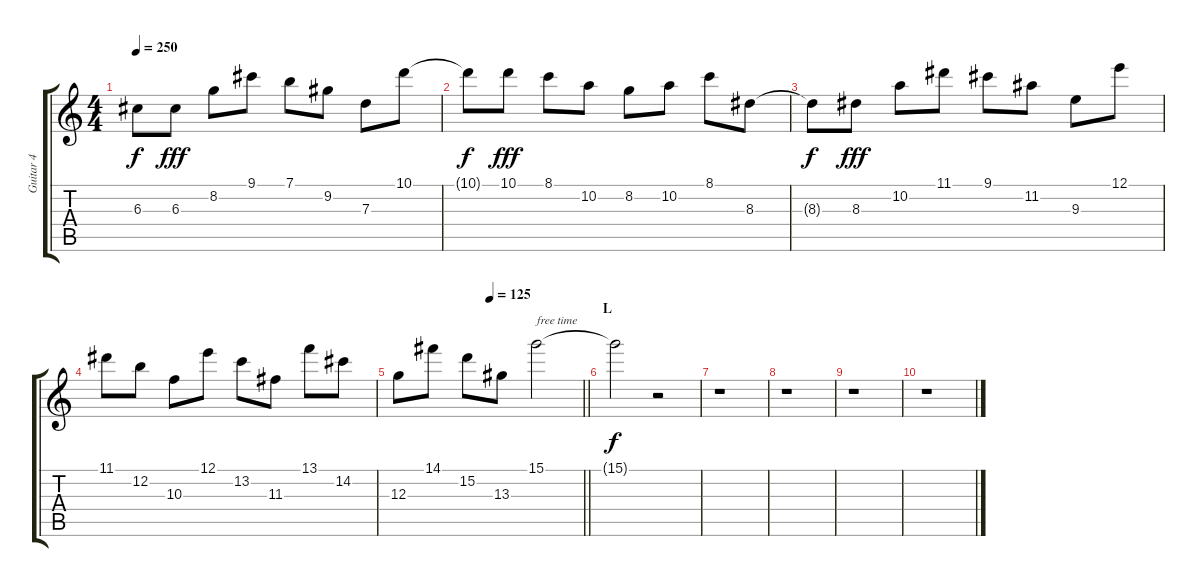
\track ("Guitar 4" "Guitar 4") {instrument distortionguitar}
\staff {score tabs}
\tuning (E4 B3 G3 D3 A2 E2) {hide}
\ts (4 4)
\tempo 250
\clef g2
\ks c
6.3{t}.8{dy f} 6.3.8{dy fff} 8.2.8 9.1.8 7.1.8 9.2.8 7.3.8 10.1.8 |
10.1{t}.8{dy f} 10.1.8{dy fff} 8.1.8 10.2.8 8.2.8 10.2.8 8.1.8 8.3.8 |
8.3{t}.8{dy f} 8.3.8{dy fff} 10.2.8 11.1.8 9.1.8 11.2.8 9.3.8 12.1.8 |
11.1.8 12.2.8 10.3.8 12.1.8 13.2.8 11.3.8 13.1.8 14.2.8 |
\tempo (125 0.5)
\barLineRight lightlight
12.3.8 14.1.8 15.2.8 13.3.8 15.1.2{txt "free time"} |
\section ("" "L")
15.1{t}.2{dy f} r.2 |
r.1 |
r.1 |
r.1 |
r.1
